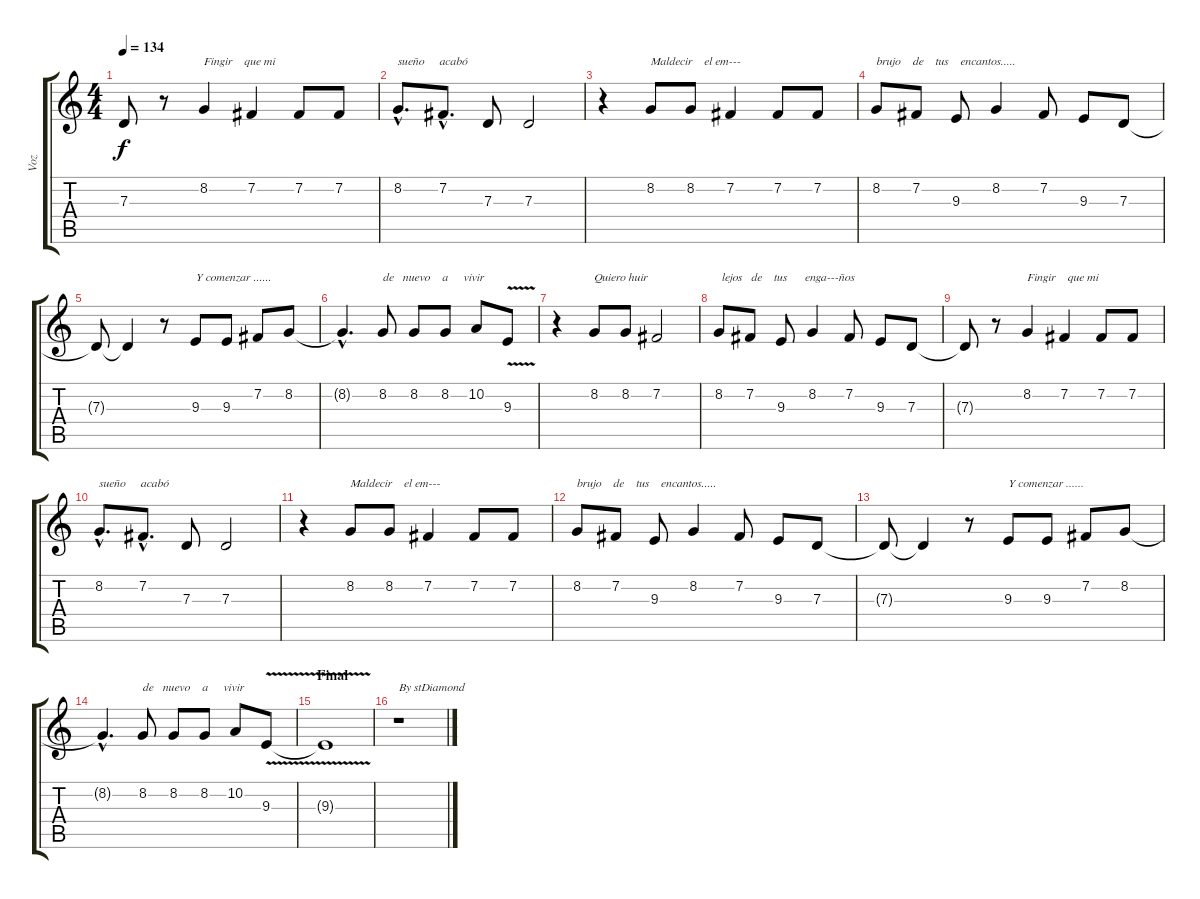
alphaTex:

\track ("Voz" "Voz") {instrument bassoon}
\staff {score tabs}
\tuning (E4 B3 G3 D3 A2 E2) {hide}
\ts (4 4)
\tempo 134
\clef g2
\ks c
7.3{t}.8{dy f} r.8 8.2.4{txt "Fingir    que mi "} 7.2.4 7.2.8 7.2.8 |
8.2{hac}.8{d txt "sueño     acabó "} 7.2{hac}.8{d} 7.3.8 7.3.2 |
r.4 8.2.8{txt "Maldecir    el em---"} 8.2.8 7.2.4 7.2.8 7.2.8 |
8.2.8{txt "brujo    de    tus    encantos....."} 7.2.8 9.3.8 8.2.4 7.2.8 9.3.8 7.3.8 |
7.3{t}.8 7.3{t}.4 r.8 9.3.8{txt "Y comenzar ......"} 9.3.8 7.2.8 8.2.8 |
8.2{hac t}.4{d} 8.2.8{txt "de   nuevo    a     vivir"} 8.2.8 8.2.8 10.2.8 9.3{v}.8 |
r.4 8.2.8{txt "Quiero huir"} 8.2.8 7.2.2 |
8.2.8{txt " lejos   de    tus      enga---ños"} 7.2.8 9.3.8 8.2.4 7.2.8 9.3.8 7.3.8 |
7.3{t}.8 r.8 8.2.4{txt "Fingir    que mi "} 7.2.4 7.2.8 7.2.8 |
8.2{hac}.8{d txt "sueño     acabó "} 7.2{hac}.8{d} 7.3.8 7.3.2 |
r.4 8.2.8{txt "Maldecir    el em---"} 8.2.8 7.2.4 7.2.8 7.2.8 |
8.2.8{txt "brujo    de    tus    encantos....."} 7.2.8 9.3.8 8.2.4 7.2.8 9.3.8 7.3.8 |
7.3{t}.8 7.3{t}.4 r.8 9.3.8{txt "Y comenzar ......"} 9.3.8 7.2.8 8.2.8 |
8.2{hac t}.4{d} 8.2.8{txt "de   nuevo    a     vivir"} 8.2.8 8.2.8 10.2.8 9.3{v}.8 |
\section ("" "Final")
9.3{t}.1 |
r.1{txt "By stDiamond"}
